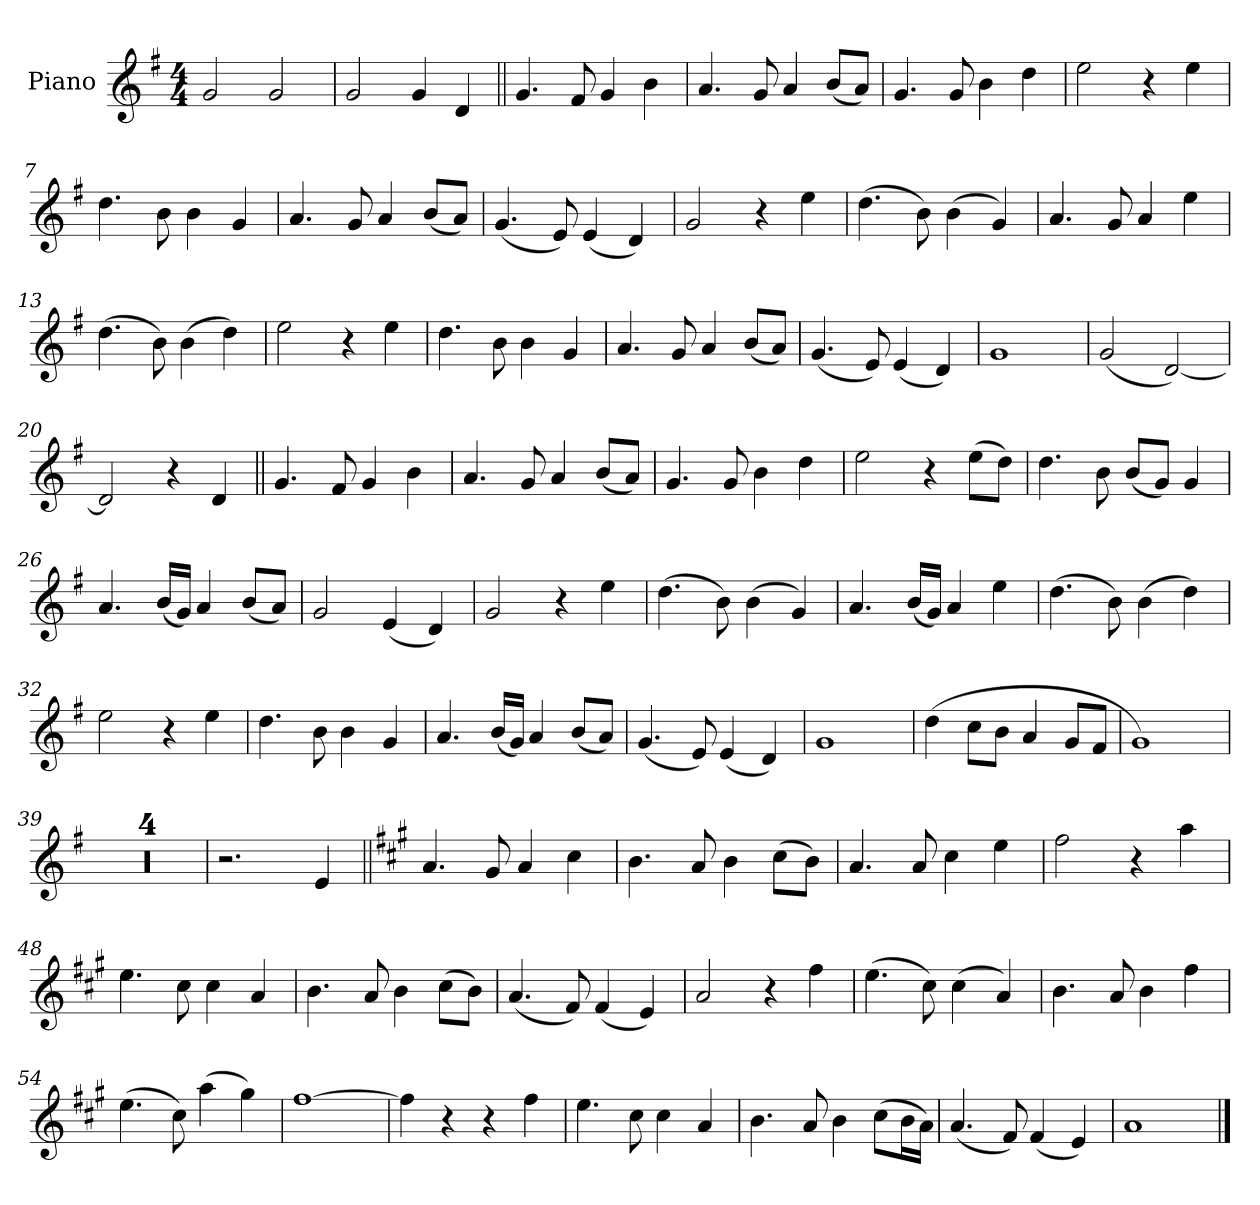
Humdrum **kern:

**kern
*part1
*staff1
*I"Piano
*I'Pno.
*clefG2
*k[f#]
*M4/4
=1
2g!
2g!
=2
2g!
4g!
4d
=3||
4.g
8f#
4g
4b
=4
4.a
8g
4a
(8bL
8aJ)
=5
4.g
8g
4b
4dd
=6
2ee
4r
4ee
=7
4.dd
8b
4b
4g
=8
4.a
8g
4a
(8bL
8aJ)
=9
(4.g
8e)
(4e
4d)
=10
2g
4r
4ee
=11
(4.dd
8b)
(4b
4g)
=12
4.a
8g
4a
4ee
=13
(4.dd
8b)
(4b
4dd)
=14
2ee
4r
4ee
=15
4.dd
8b
4b
4g
=16
4.a
8g
4a
(8bL
8aJ)
=17
(4.g
8e)
(4e
4d)
=18
1g
=19
(2g!
[2d!)
=20
2d!]
4r
4d
=21||
4.g
8f#
4g
4b
=22
4.a
8g
4a
(8bL
8aJ)
=23
4.g
8g
4b
4dd
=24
2ee
4r
(8eeL
8ddJ)
=25
4.dd
8b
(8bL
8gJ)
4g
=26
4.a
(16bLL
16gJJ)
4a
(8bL
8aJ)
=27
2g
(4e
4d)
=28
2g
4r
4ee
=29
(4.dd
8b)
(4b
4g)
=30
4.a
(16bLL
16gJJ)
4a
4ee
=31
(4.dd
8b)
(4b
4dd)
=32
2ee
4r
4ee
=33
4.dd
8b
4b
4g
=34
4.a
(16bLL
16gJJ)
4a
(8bL
8aJ)
=35
(4.g
8e)
(4e
4d)
=36
1g
=37
(4dd!
8cc!L
8b!J
4a!
8g!L
8f#!J
=38
1g!)
=39
1r
=40
1r
=41
1r
=42
1r
=43
2.r
4e
=44||
*k[f#c#g#]
4.a
8g#
4a
4cc#
=45
4.b
8a
4b
(8cc#L
8bJ)
=46
4.a
8a
4cc#
4ee
=47
2ff#
4r
4aa
=48
4.ee
8cc#
4cc#
4a
=49
4.b
8a
4b
(8cc#L
8bJ)
=50
(4.a
8f#)
(4f#
4e)
=51
2a
4r
4ff#
=52
(4.ee
8cc#)
(4cc#
4a)
=53
4.b
8a
4b
4ff#
=54
(4.ee
8cc#)
(4aa
4gg#)
=55
[1ff#
=56
4ff#]
4r
4r
4ff#
=57
4.ee
8cc#
4cc#
4a
=58
4.b
8a
4b
(8cc#L
16bL
16aJJ)
=59
(4.a
8f#)
(4f#
4e)
=60
1a
==
*-
